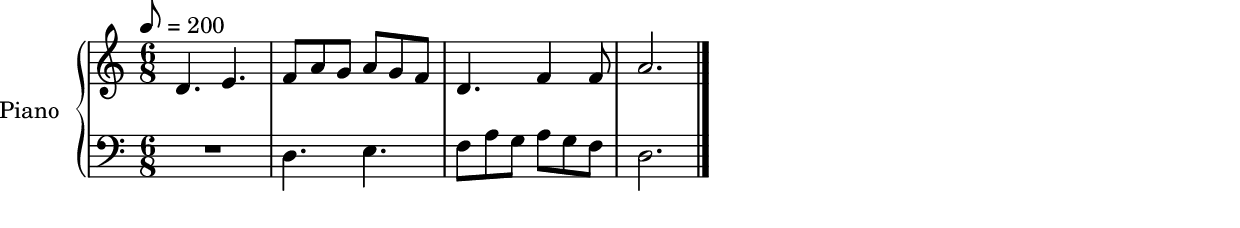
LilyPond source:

\version "2.18.2"

%{
BAHPM
Bateria de Avaliação da Habilidade de Percepção Musical
Item: 02_timbre
Igual ou diferente: diferente
%}

%%% INFORMACOES PRE-MUSICA %%%

%%%%%%%%%%%%%
% SUBITEM A %
%%%%%%%%%%%%%


% Inserir nome do instrumento, andamento, compasso, clave

instrumentoNomeItemA = \set PianoStaff.instrumentName = "Piano"
andamentoItemA = \tempo 8 = 200
compassoItemA = \time 6/8
clefItemARH = \clef treble
clefItemALH = \clef bass
keyItemA = \key a \minor

%%%%%%%%%%%%%
% SUBITEM B %
%%%%%%%%%%%%%

%{
instrumentoNomeItemB = \instrumentoNomeItemA
andamentoItemB = \andamentoItemA
compassoItemB = \compassoItemA
clefItemB = \clefItemA
keyItemB = \keyItemA 
%}

%%%%%%%%%%
% LAYOUT %
%%%%%%%%%%

\include "lilypond-book-preamble.ly"

\layout {
  \context {
    \Score
      % Sem fórmla de compasso
    % \override TimeSignature #'stencil = ##f
    
      % Acidente apenas para as notas
    % \accidentalStyle Score.neo-modern
    
      % Número de linhas na pauta
    % \override StaffSymbol.line-count = #1
    % \override Staff.StaffSymbol.line-positions = #'(-1 0 1)
    
      % Notação proporcional
    % \override SpacingSpanner.uniform-stretching = ##t	
    % \override SpacingSpanner.strict-note-spacing = ##t
    % proportionalNotationDuration = #(ly:make-moment 1/20)
  }
}

\paper {
  % ragged-right = ##f 
  line-width = 120\mm
}

%%%%%%%%%%
% MUSICA %
%%%%%%%%%%

musicaRH = \relative c' {
  d4. e |
  f8 a g a g f |
  d4. f4 f8 |
  a2. |
  \bar "|."
}

musicaLH = \relative c {
  R2. |
  d4. e4. |
  f8 a g a g f |
  d2.
  \bar "|."
}


%%% CONTEXTOS PARA CADA SUBITEM %%%

itemA = \score {
  \new PianoStaff <<
    \instrumentoNomeItemA
    \compassoItemA
    \new Staff <<
      \keyItemA
      \andamentoItemA
      \clefItemARH
      \new Voice { 
        \musicaRH
      }
    >>
    \new Staff <<
      \clefItemALH
      \new Voice { 
        \musicaLH
      }
    >>
  >>
}

%{
itemB = \score {
  \new Staff <<
    \instrumentoNomeItemB
    \andamentoItemB
    \compassoItemB
    \clefItemB
    \keyItemB
    \new Voice { 
      \keepWithTag #'itemB \musica
    }
  >>
}
%}


\itemA

\markup { \fill-line { \null "(2nd time with added filters)" } }

% Desmarcar para incluir o subitem B

% \itemB